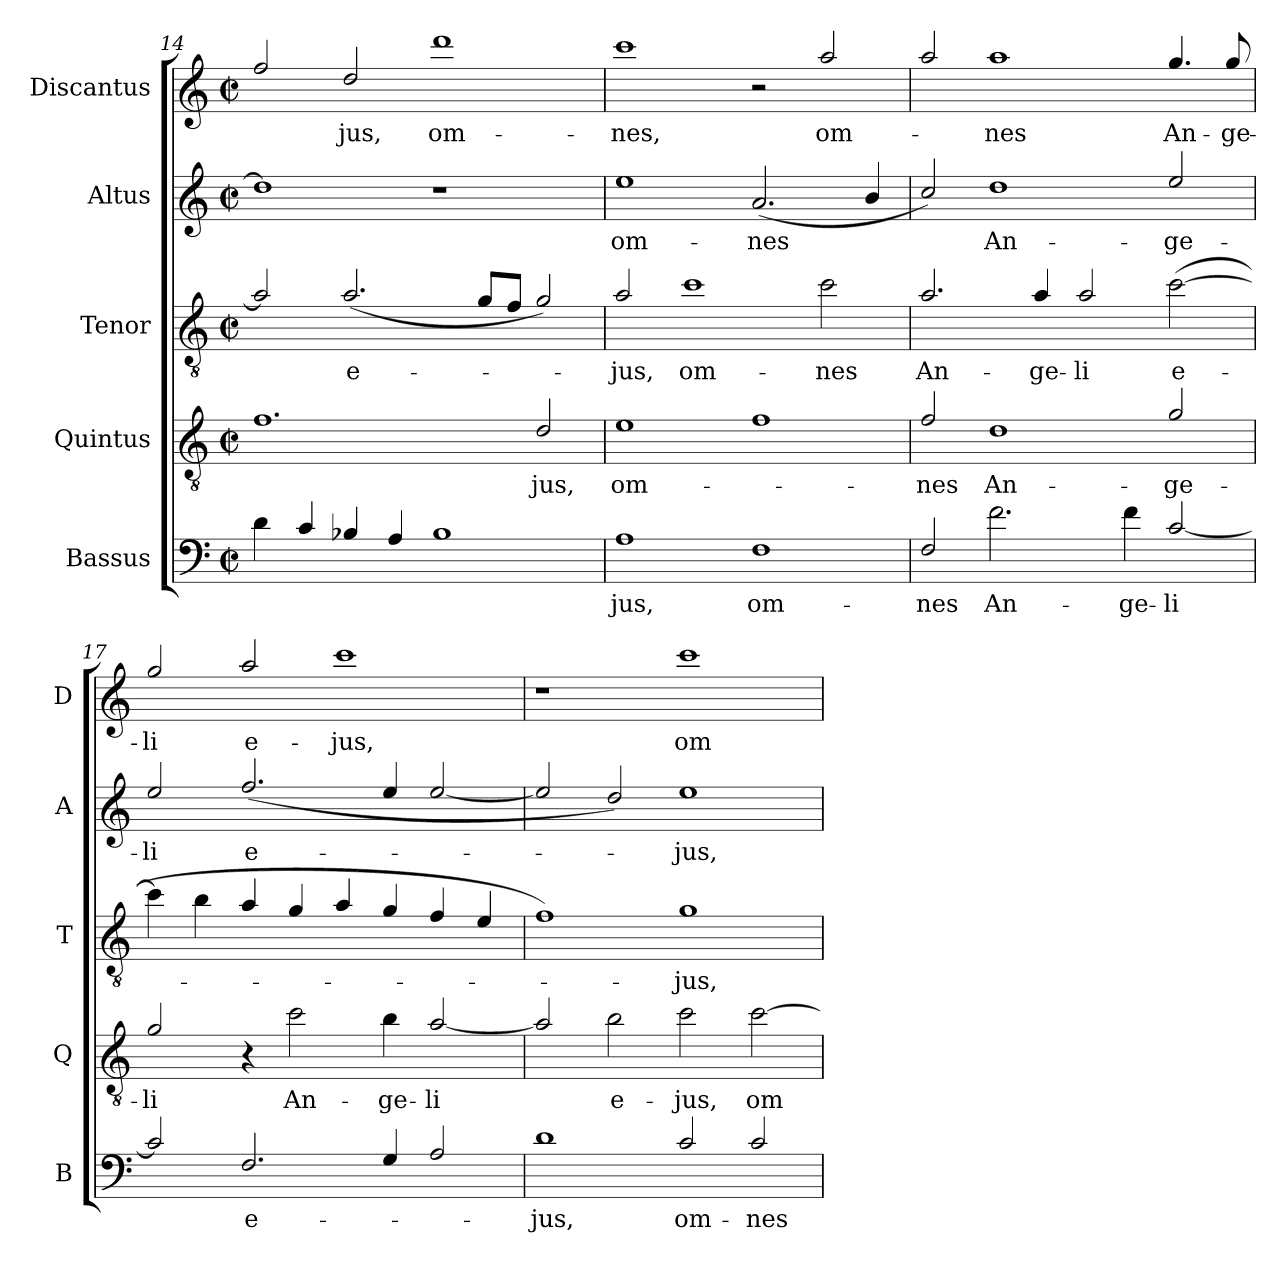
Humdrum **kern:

**kern	**text	**kern	**text	**kern	**text	**kern	**text	**kern	**text
*part5	*part5	*part4	*part4	*part3	*part3	*part2	*part2	*part1	*part1
*staff5	*staff5	*staff4	*staff4	*staff3	*staff3	*staff2	*staff2	*staff1	*staff1
*I"Bassus	*	*I"Quintus	*	*I"Tenor	*	*I"Altus	*	*I"Discantus	*
*I'B	*	*I'Q	*	*I'T	*	*I'A	*	*I'D	*
*clefF4	*	*clefGv2	*	*clefGv2	*	*clefG2	*	*clefG2	*
*ITrd7c12	*	*ITrd7c12	*	*ITrd7c12	*	*ITrd7c12	*	*ITrd7c12	*
*k[]	*	*k[]	*	*k[]	*	*k[]	*	*k[]	*
*C:	*	*C:	*	*C:	*	*C:	*	*C:	*
*M2/2	*	*M2/2	*	*M2/2	*	*M2/2	*	*M2/2	*
*met(c|)	*	*met(c|)	*	*met(c|)	*	*met(c|)	*	*met(c|)	*
=14	=14	=14	=14	=14	=14	=14	=14	=14	=14
4D\	.	1.F	.	2A/]	.	1d]	.	2f/	.
4C/	.	.	.	.	.	.	.	.	.
!	!	!	!	!	!LO:LY:b	!	!	!	!LO:LY:b
4BB-X/	.	.	.	(<2.A/	e-	.	.	2d/	-jus,
4AA/	.	.	.	.	.	.	.	.	.
!	!	!	!	!	!	!	!	!	!LO:LY:b
1BB-	.	.	.	.	.	1r	.	1dd	om-
.	.	.	.	8G/L	.	.	.	.	.
.	.	.	.	8F/J	.	.	.	.	.
!	!	!	!LO:LY:b	!	!	!	!	!	!
.	.	2D/	-jus,	2G/)	.	.	.	.	.
=15	=15	=15	=15	=15	=15	=15	=15	=15	=15
!	!LO:LY:b	!	!LO:LY:b	!	!LO:LY:b	!	!LO:LY:b	!	!LO:LY:b
1AA	-jus,	1E	om-	2A/	-jus,	1e	om-	1cc	-nes,
!	!	!	!	!	!LO:LY:b	!	!	!	!
.	.	.	.	1c	om-	.	.	.	.
!	!LO:LY:b	!	!	!	!	!	!LO:LY:b	!	!
1FF	om-	1F	.	.	.	(>2.A/	-nes	2r	.
!	!	!	!	!	!LO:LY:b	!	!	!	!LO:LY:b
.	.	.	.	2c\	-nes	.	.	2a/	om-
.	.	.	.	.	.	4B/	.	.	.
=16	=16	=16	=16	=16	=16	=16	=16	=16	=16
!	!LO:LY:b	!	!LO:LY:b	!	!LO:LY:b	!	!	!	!
2FF/	-nes	2F/	-nes	2.A/	An-	2c/)	.	2a/	.
!	!LO:LY:b	!	!LO:LY:b	!	!	!	!LO:LY:b	!	!LO:LY:b
2.F\	An-	1D	An-	.	.	1d	An-	1a	-nes
!	!	!	!	!	!LO:LY:b	!	!	!	!
.	.	.	.	4A/	-ge-	.	.	.	.
!	!	!	!	!	!LO:LY:b	!	!	!	!
.	.	.	.	2A/	-li	.	.	.	.
!	!LO:LY:b	!	!	!	!	!	!	!	!
4F\	-ge-	.	.	.	.	.	.	.	.
!	!LO:LY:b	!	!LO:LY:b	!	!LO:LY:b	!	!LO:LY:b	!	!LO:LY:b
[2C/	-li	2G/	-ge-	(>[2c\	e-	2e/	-ge-	4.g/	An-
!	!	!	!	!	!	!	!	!	!LO:LY:b
.	.	.	.	.	.	.	.	8g/	-ge-
=17	=17	=17	=17	=17	=17	=17	=17	=17	=17
!	!	!	!LO:LY:b	!	!	!	!LO:LY:b	!	!LO:LY:b
2C/]	.	2G/	-li	4c\]	.	2e/	-li	2g/	-li
.	.	.	.	4B\	.	.	.	.	.
!	!LO:LY:b	!	!	!	!	!	!LO:LY:b	!	!LO:LY:b
2.FF/	e-	4r	.	4A/	.	(<2.f/	e-	2a/	e-
!	!	!	!LO:LY:b	!	!	!	!	!	!
.	.	2c\	An-	4G/	.	.	.	.	.
!	!	!	!	!	!	!	!	!	!LO:LY:b
.	.	.	.	4A/	.	.	.	1cc	-jus,
!	!	!	!LO:LY:b	!	!	!	!	!	!
4GG/	.	4B\	-ge-	4G/	.	4e/	.	.	.
!	!	!	!LO:LY:b	!	!	!	!	!	!
2AA/	.	[2A/	-li	4F/	.	[2e/	.	.	.
.	.	.	.	4E/	.	.	.	.	.
!!LO:LB:g=z
=18	=18	=18	=18	=18	=18	=18	=18	=18	=18
!	!LO:LY:b	!	!	!	!	!	!	!	!
1D	-jus,	2A/]	.	1F)	.	2e/]	.	1r	.
!	!	!	!LO:LY:b	!	!	!	!	!	!
.	.	2B\	e-	.	.	2d/)	.	.	.
!	!LO:LY:b	!	!LO:LY:b	!	!LO:LY:b	!	!LO:LY:b	!	!LO:LY:b
2C/	om-	2c\	-jus,	1G	-jus,	1e	-jus,	1cc	om-
!	!LO:LY:b	!	!LO:LY:b	!	!	!	!	!	!
2C/	-nes	[2c\	om-	.	.	.	.	.	.
=	=	=	=	=	=	=	=	=	=
*-	*-	*-	*-	*-	*-	*-	*-	*-	*-
